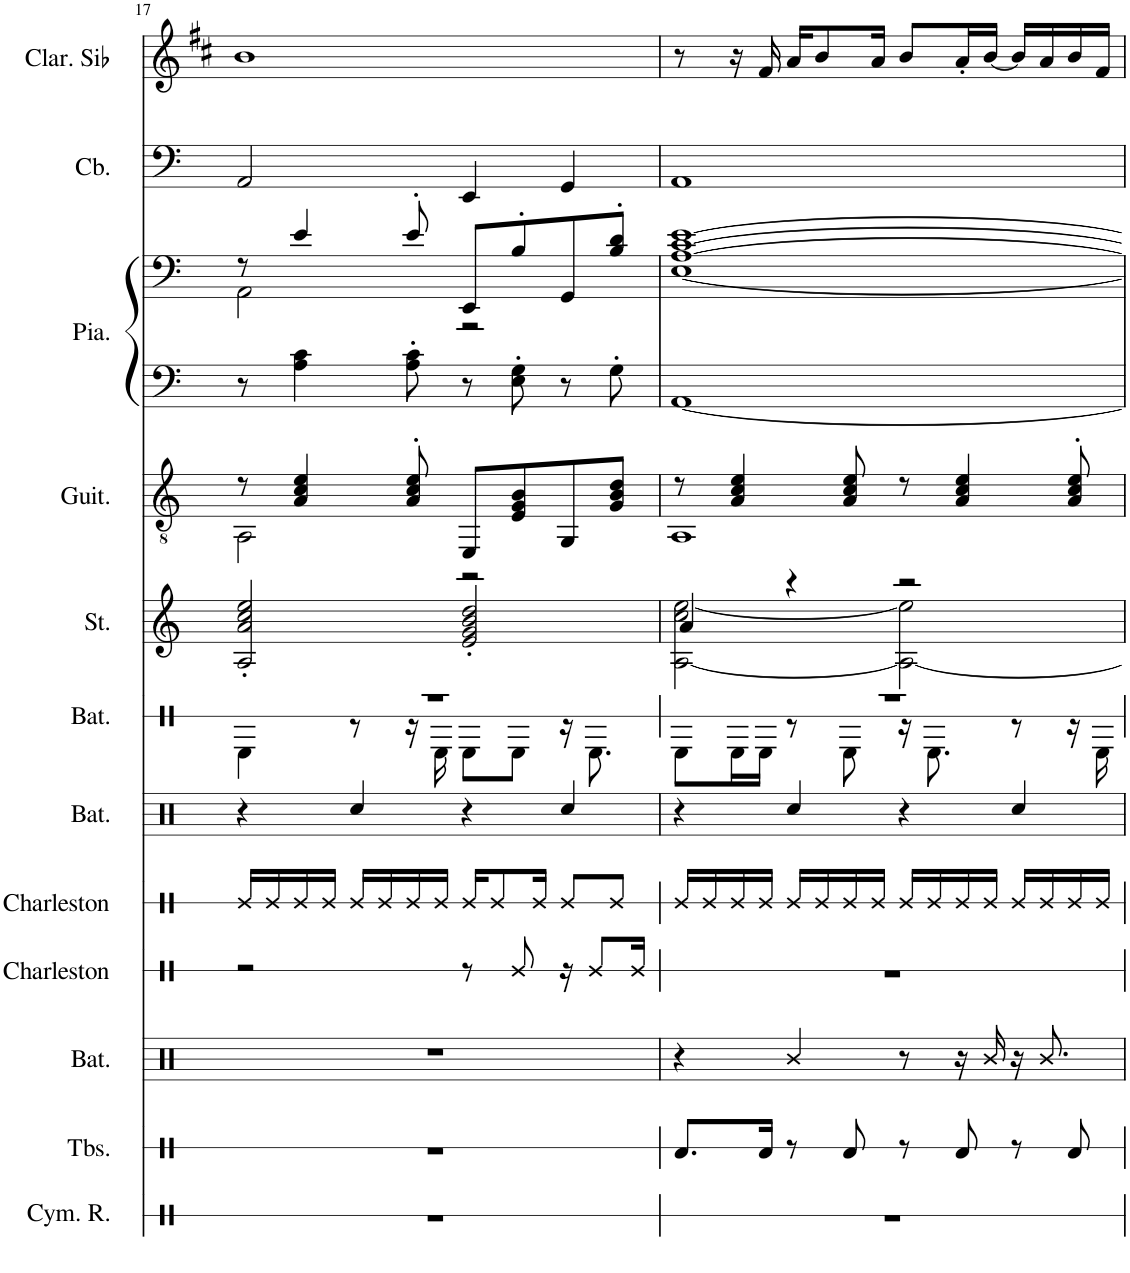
**kern	**kern	**kern	**kern	**kern	**kern	**kern	**kern	**kern	**kern	**kern	**kern	**kern
*part12	*part11	*part10	*part9	*part8	*part7	*part6	*part5	*part4	*part3	*part3	*part2	*part1
*staff13	*staff12	*staff11	*staff10	*staff9	*staff8	*staff7	*staff6	*staff5	*staff4	*staff3	*staff2	*staff1
*I"Cymbale ride	*I"Tablas	*I"Batterie	*I"Charleston	*I"Charleston	*I"Batterie	*I"Batterie	*I"Cordes, String Ensemble 2	*I"Guitare classique, Acoustic Guitar (nylon)	*I"Piano, Acoustic Grand Piano	*	*I"Contrebasse, Acoustic Bass	*I"Clarinette en Sib
*I'Cym. R.	*I'Tbs.	*I'Bat.	*I'Charleston	*I'Charleston	*I'Bat.	*I'Bat.	*I'St.	*I'Guit.	*I'Pia.	*	*I'Cb.	*I'Clar. Sib
!!LO:PB:g=z
*clefX	*clefX	*clefX	*clefX	*clefX	*clefX	*clefX	*clefG2	*clefGv2	*clefG2	*clefG2	*clefF4	*clefG2
*	*	*	*	*	*	*	*	*	*	*	*Trd7c12	*Trd1c2
*k[]	*k[]	*k[]	*k[]	*k[]	*k[]	*k[]	*k[]	*k[]	*k[]	*k[]	*k[]	*k[f#c#]
*M4/4	*M4/4	*M4/4	*M4/4	*M4/4	*M4/4	*M4/4	*M4/4	*M4/4	*M4/4	*M4/4	*M4/4	*M4/4
=17	=17	=17	=17	=17	=17	=17	=17	=17	=17	=17	=17	=17
*	*	*	*	*	*	*^	*	*^	*	*^	*	*
1r	1r	1r	2r	16Re/LL	4r	1r	4RE\	2A/' 2a/' 2cc/' 2ee/'	8r	2AA\	8r	8r	2AA\	2AA/	1b
.	.	.	.	16Re/	.	.	.	.	.	.	.	.	.	.	.
.	.	.	.	16Re/	.	.	.	.	4A/ 4c/ 4e/	.	4A\ 4c\	4e/	.	.	.
.	.	.	.	16Re/JJ	.	.	.	.	.	.	.	.	.	.	.
.	.	.	.	16Re/LL	4Rcc/	.	8r	.	.	.	.	.	.	.	.
.	.	.	.	16Re/	.	.	.	.	.	.	.	.	.	.	.
.	.	.	.	16Re/	.	.	16r	.	8A/' 8c/' 8e/'	.	8A\' 8c\'	8e'/	.	.	.
.	.	.	.	16Re/JJ	.	.	16RE\	.	.	.	.	.	.	.	.
.	.	.	8r	16Re/KL	4r	.	8RE\L	2e/' 2g/' 2b/' 2dd/'	8EE/L	2r	8r	8EE/L	2r	4EE/	.
.	.	.	.	8Re/	.	.	.	.	.	.	.	.	.	.	.
.	.	.	8Re/	.	.	.	8RE\J	.	8E/ 8G/ 8B/	.	8E\' 8G\'	8B'/	.	.	.
.	.	.	.	16Re/Jk	.	.	.	.	.	.	.	.	.	.	.
.	.	.	16r	8Re/L	4Rcc/	.	16r	.	8GG/	.	8r	8GG/	.	4GG/	.
.	.	.	8Re/L	.	.	.	8.RE\	.	.	.	.	.	.	.	.
.	.	.	.	8Re/J	.	.	.	.	8G/ 8B/ 8d/J	.	8G'\	8B/' 8d/'J	.	.	.
.	.	.	16Re/Jk	.	.	.	.	.	.	.	.	.	.	.	.
=18	=18	=18	=18	=18	=18	=18	=18	=18	=18	=18	=18	=18	=18	=18	=18
*	*	*	*	*	*	*	*	*^	*	*	*	*	*	*	*
1r	8.Rd/L	4r	1r	16Re/LL	4r	1r	8RE\L	4a/	[2A\ 2cc\ [2ee\	8r	1AA	[1AA	[1A [1c [1e	[1E	1AA	8r
.	.	.	.	16Re/	.	.	.	.	.	.	.	.	.	.	.	.
.	.	.	.	16Re/	.	.	16RE\L	.	.	4A/ 4c/ 4e/	.	.	.	.	.	16r
.	16Rd/Jk	.	.	16Re/JJ	.	.	16RE\JJ	.	.	.	.	.	.	.	.	16f#/
.	8r	4R/	.	16Re/LL	4Rcc/	.	8r	4r	.	.	.	.	.	.	.	16a/KL
.	.	.	.	16Re/	.	.	.	.	.	.	.	.	.	.	.	8b/
.	8Rd/	.	.	16Re/	.	.	8RE\	.	.	8A/ 8c/ 8e/	.	.	.	.	.	.
.	.	.	.	16Re/JJ	.	.	.	.	.	.	.	.	.	.	.	16a/Jk
.	8r	8r	.	16Re/LL	4r	.	16r	2r	2A\_ 2ee\]	8r	.	.	.	.	.	8b/L
.	.	.	.	16Re/	.	.	8.RE\	.	.	.	.	.	.	.	.	.
.	8Rd/	16r	.	16Re/	.	.	.	.	.	4A/ 4c/ 4e/	.	.	.	.	.	16a'/L
.	.	16R/	.	16Re/JJ	.	.	.	.	.	.	.	.	.	.	.	[16b/JJ
.	8r	16r	.	16Re/LL	4Rcc/	.	8r	.	.	.	.	.	.	.	.	16b/LL]
.	.	8.R/	.	16Re/	.	.	.	.	.	.	.	.	.	.	.	16a/
.	8Rd/	.	.	16Re/	.	.	16r	.	.	8A/' 8c/' 8e/'	.	.	.	.	.	16b/
.	.	.	.	16Re/JJ	.	.	16RE\	.	.	.	.	.	.	.	.	16f#/JJ
*	*	*	*	*	*	*v	*v	*	*	*v	*v	*	*v	*v	*	*
*	*	*	*	*	*	*	*v	*v	*	*	*	*	*
=	=	=	=	=	=	=	=	=	=	=	=	=
*-	*-	*-	*-	*-	*-	*-	*-	*-	*-	*-	*-	*-
